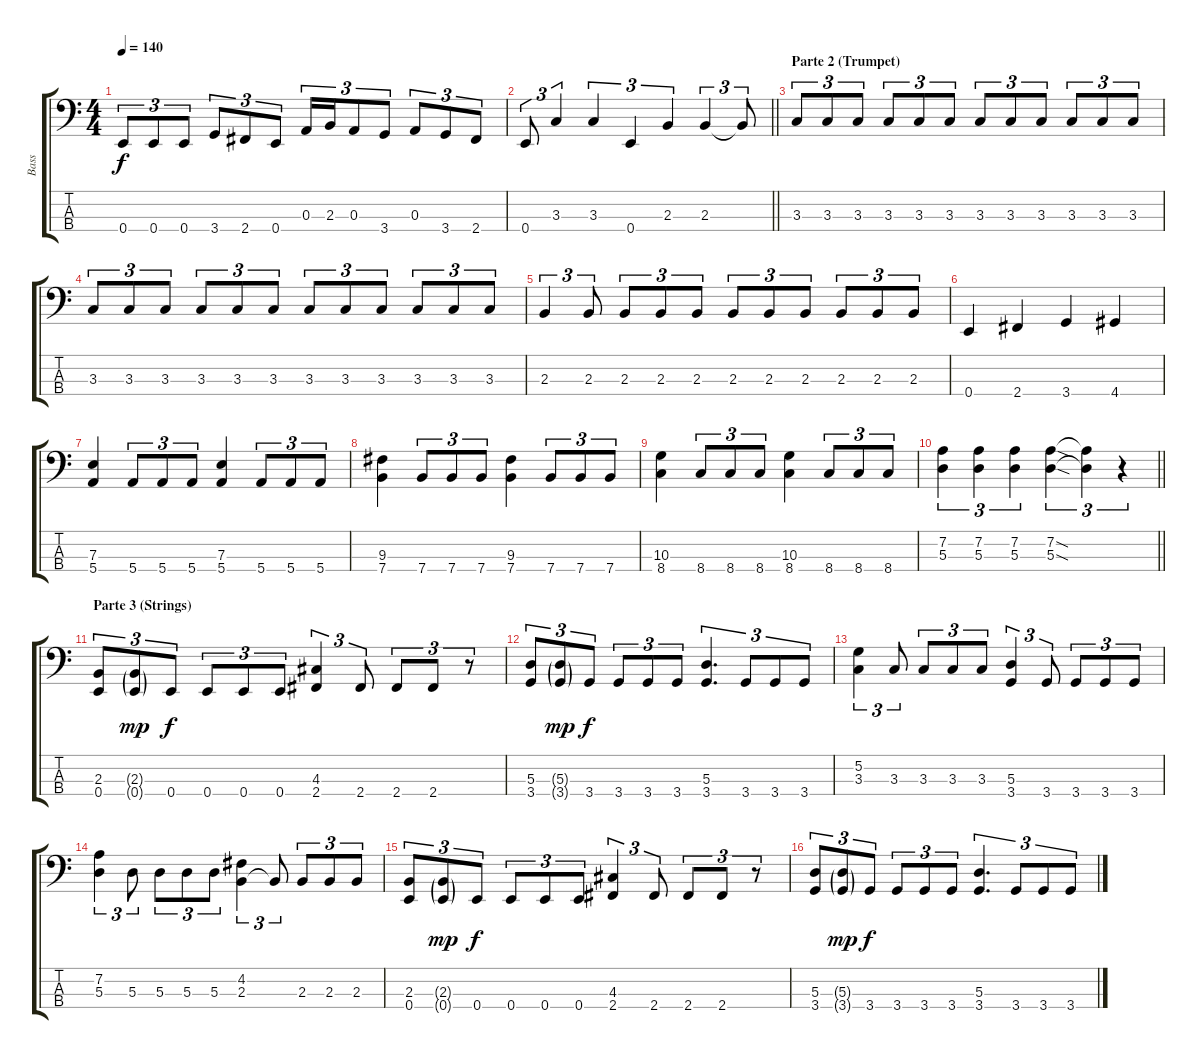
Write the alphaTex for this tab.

\track ("Bass" "Bass") {instrument electricbassfinger}
\staff {score tabs}
\tuning (G2 D2 A1 E1) {hide}
\ts (4 4)
\tempo 140
\clef f4
\ks c
0.4.8{tu (3 2) dy f} 0.4.8{tu (3 2)} 0.4.8{tu (3 2)} 3.4.8{tu (3 2)} 2.4.8{tu (3 2)} 0.4.8{tu (3 2)} 0.3.16{tu (3 2)} 2.3.16{tu (3 2)} 0.3.8{tu (3 2)} 3.4.8{tu (3 2)} 0.3.8{tu (3 2)} 3.4.8{tu (3 2)} 2.4.8{tu (3 2)} |
\barLineRight lightlight
0.4.8{tu (3 2)} 3.3.4{tu (3 2)} 3.3.4{tu (3 2)} 0.4.4{tu (3 2)} 2.3.4{tu (3 2)} 2.3.4{tu (3 2)} 2.3{t}.8{tu (3 2)} |
\section ("" "Parte 2 (Trumpet)")
3.3.8{tu (3 2)} 3.3.8{tu (3 2)} 3.3.8{tu (3 2)} 3.3.8{tu (3 2)} 3.3.8{tu (3 2)} 3.3.8{tu (3 2)} 3.3.8{tu (3 2)} 3.3.8{tu (3 2)} 3.3.8{tu (3 2)} 3.3.8{tu (3 2)} 3.3.8{tu (3 2)} 3.3.8{tu (3 2)} |
3.3.8{tu (3 2)} 3.3.8{tu (3 2)} 3.3.8{tu (3 2)} 3.3.8{tu (3 2)} 3.3.8{tu (3 2)} 3.3.8{tu (3 2)} 3.3.8{tu (3 2)} 3.3.8{tu (3 2)} 3.3.8{tu (3 2)} 3.3.8{tu (3 2)} 3.3.8{tu (3 2)} 3.3.8{tu (3 2)} |
2.3.4{tu (3 2)} 2.3.8{tu (3 2)} 2.3.8{tu (3 2)} 2.3.8{tu (3 2)} 2.3.8{tu (3 2)} 2.3.8{tu (3 2)} 2.3.8{tu (3 2)} 2.3.8{tu (3 2)} 2.3.8{tu (3 2)} 2.3.8{tu (3 2)} 2.3.8{tu (3 2)} |
0.4.4 2.4.4 3.4.4 4.4.4 |
(7.3 5.4).4 5.4.8{tu (3 2)} 5.4.8{tu (3 2)} 5.4.8{tu (3 2)} (7.3 5.4).4 5.4.8{tu (3 2)} 5.4.8{tu (3 2)} 5.4.8{tu (3 2)} |
(9.3 7.4).4 7.4.8{tu (3 2)} 7.4.8{tu (3 2)} 7.4.8{tu (3 2)} (9.3 7.4).4 7.4.8{tu (3 2)} 7.4.8{tu (3 2)} 7.4.8{tu (3 2)} |
(10.3 8.4).4 8.4.8{tu (3 2)} 8.4.8{tu (3 2)} 8.4.8{tu (3 2)} (10.3 8.4).4 8.4.8{tu (3 2)} 8.4.8{tu (3 2)} 8.4.8{tu (3 2)} |
\barLineRight lightlight
(7.2 5.3).4{tu (3 2)} (7.2 5.3).4{tu (3 2)} (7.2 5.3).4{tu (3 2)} (7.2{sod} 5.3{sod}).4{tu (3 2)} (7.2{t} 5.3{t}).4{tu (3 2)} r.4{tu (3 2)} |
\section ("" "Parte 3 (Strings)")
(2.3 0.4).8{tu (3 2)} (2.3{g} 0.4{g}).8{tu (3 2) dy mp} 0.4.8{tu (3 2) dy f} 0.4.8{tu (3 2)} 0.4.8{tu (3 2)} 0.4.8{tu (3 2)} (4.3 2.4).4{tu (3 2)} 2.4.8{tu (3 2)} 2.4.8{tu (3 2)} 2.4.8{tu (3 2)} r.8{tu (3 2)} |
(5.3 3.4).8{tu (3 2)} (5.3{g} 3.4{g}).8{tu (3 2) dy mp} 3.4.8{tu (3 2) dy f} 3.4.8{tu (3 2)} 3.4.8{tu (3 2)} 3.4.8{tu (3 2)} (5.3 3.4).4{d tu (3 2)} 3.4.8{tu (3 2)} 3.4.8{tu (3 2)} 3.4.8{tu (3 2)} |
(5.2 3.3).4{tu (3 2)} 3.3.8{tu (3 2)} 3.3.8{tu (3 2)} 3.3.8{tu (3 2)} 3.3.8{tu (3 2)} (5.3 3.4).4{tu (3 2)} 3.4.8{tu (3 2)} 3.4.8{tu (3 2)} 3.4.8{tu (3 2)} 3.4.8{tu (3 2)} |
(7.2 5.3).4{tu (3 2)} 5.3.8{tu (3 2)} 5.3.8{tu (3 2)} 5.3.8{tu (3 2)} 5.3.8{tu (3 2)} (4.2 2.3).4{tu (3 2)} 2.3{t}.8{tu (3 2)} 2.3.8{tu (3 2)} 2.3.8{tu (3 2)} 2.3.8{tu (3 2)} |
(2.3 0.4).8{tu (3 2)} (2.3{g} 0.4{g}).8{tu (3 2) dy mp} 0.4.8{tu (3 2) dy f} 0.4.8{tu (3 2)} 0.4.8{tu (3 2)} 0.4.8{tu (3 2)} (4.3 2.4).4{tu (3 2)} 2.4.8{tu (3 2)} 2.4.8{tu (3 2)} 2.4.8{tu (3 2)} r.8{tu (3 2)} |
(5.3 3.4).8{tu (3 2)} (5.3{g} 3.4{g}).8{tu (3 2) dy mp} 3.4.8{tu (3 2) dy f} 3.4.8{tu (3 2)} 3.4.8{tu (3 2)} 3.4.8{tu (3 2)} (5.3 3.4).4{d tu (3 2)} 3.4.8{tu (3 2)} 3.4.8{tu (3 2)} 3.4.8{tu (3 2)}
